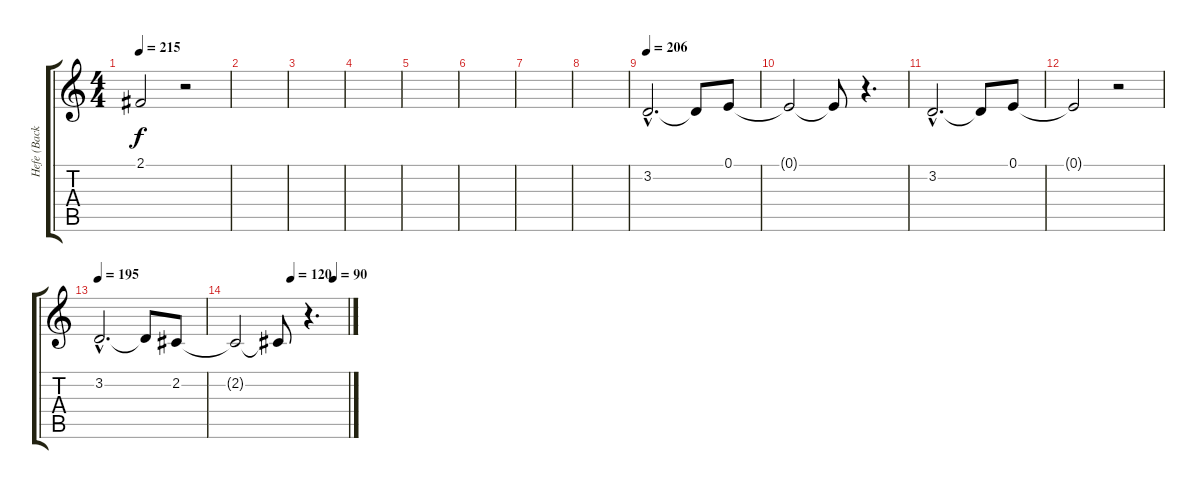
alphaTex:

\track ("Hefe (Back-Up Vocals)" "Hefe (Back") {instrument flute}
\staff {score tabs}
\tuning (E4 B3 G3 D3 A2 E2) {hide}
\ts (4 4)
\tempo 215
\clef g2
\ks c
2.1.2{dy f} r.2 |
|
|
|
|
|
|
|
\tempo 206
3.2{hac}.2{d} 3.2{t}.8 0.1.8 |
0.1{t}.2 0.1{t}.8 r.4{d} |
3.2{hac}.2{d} 3.2{t}.8 0.1.8 |
0.1{t}.2 r.2 |
\tempo 195
3.2{hac}.2{d} 3.2{t}.8 2.2.8 |
\tempo (120 0.5)
\tempo (90 0.875)
2.2{t}.2 2.2{t}.8 r.4{d}
